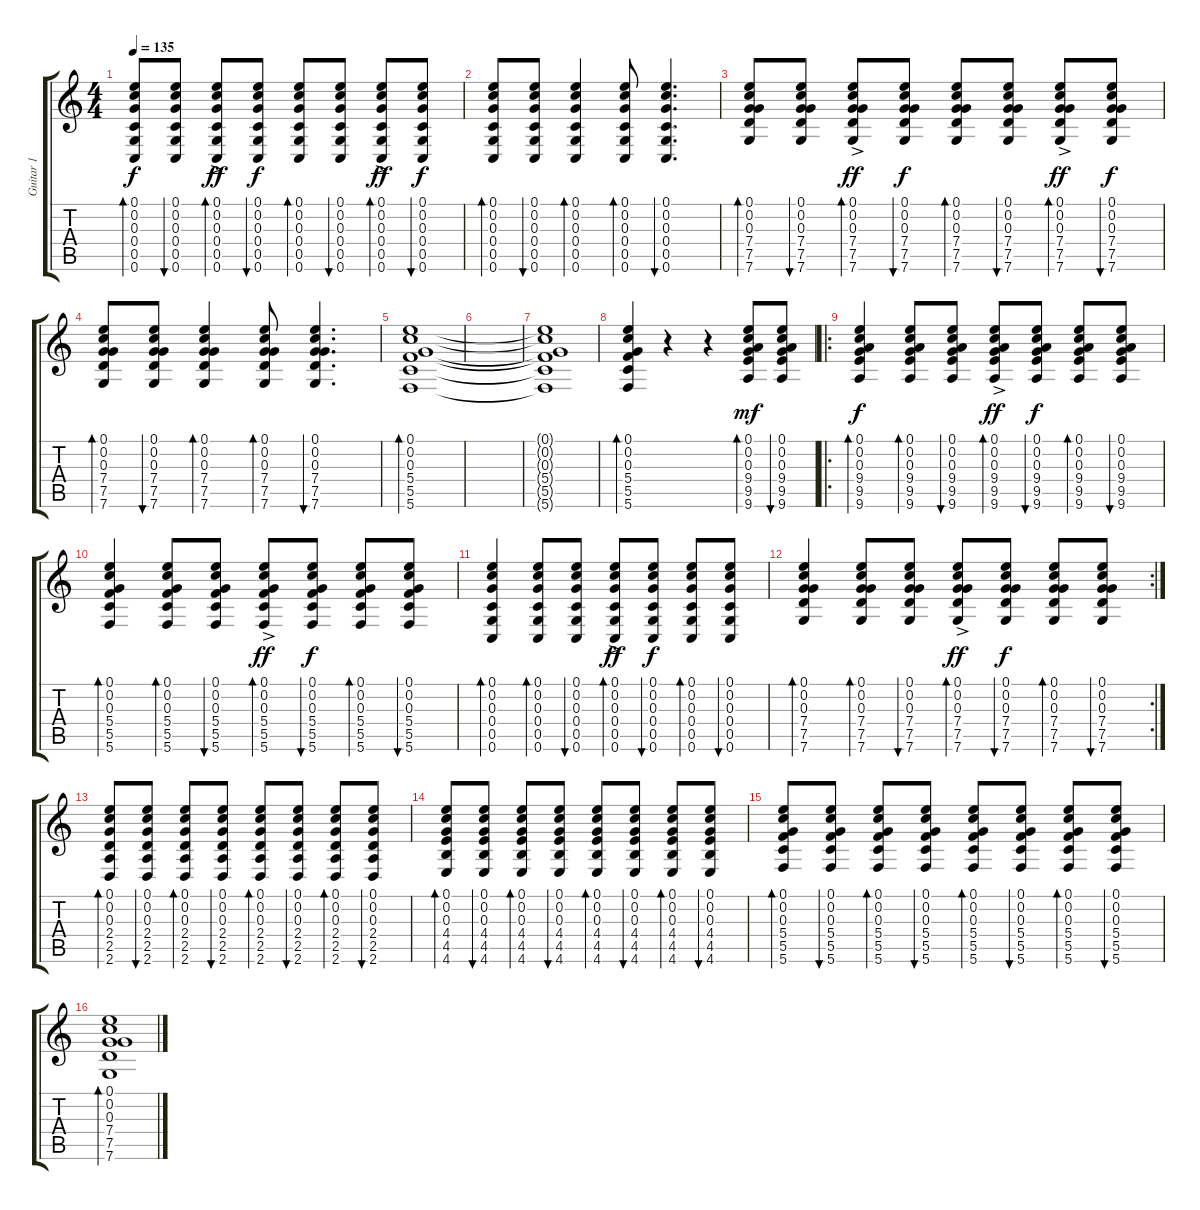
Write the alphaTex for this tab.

\track ("Guitar 1" "Guitar 1") {instrument acousticguitarsteel}
\staff {score tabs}
\tuning (E4 C4 G3 C3 G2 C2) {hide}
\ts (4 4)
\tempo 135
\clef g2
\ks c
(0.1 0.2 0.3 0.4 0.5 0.6).8{bd 60 dy f} (0.1 0.2 0.3 0.4 0.5 0.6).8{bu 60} (0.1{ac} 0.2{ac} 0.3{ac} 0.4{ac} 0.5{ac} 0.6{ac}).8{bd 60 dy ff} (0.1 0.2 0.3 0.4 0.5 0.6).8{bu 60 dy f} (0.1 0.2 0.3 0.4 0.5 0.6).8{bd 60} (0.1 0.2 0.3 0.4 0.5 0.6).8{bu 60} (0.1{ac} 0.2{ac} 0.3{ac} 0.4{ac} 0.5{ac} 0.6{ac}).8{bd 60 dy ff} (0.1 0.2 0.3 0.4 0.5 0.6).8{bu 60 dy f} |
(0.1 0.2 0.3 0.4 0.5 0.6).8{bd 60} (0.1 0.2 0.3 0.4 0.5 0.6).8{bu 60} (0.1 0.2 0.3 0.4 0.5 0.6).4{bd 60} (0.1 0.2 0.3 0.4 0.5 0.6).8{bd 60} (0.1 0.2 0.3 0.4 0.5 0.6).4{d bu 60} |
(0.1 0.2 0.3 7.4 7.5 7.6).8{bd 60} (0.1 0.2 0.3 7.4 7.5 7.6).8{bu 60} (0.1{ac} 0.2{ac} 0.3{ac} 7.4{ac} 7.5{ac} 7.6{ac}).8{bd 60 dy ff} (0.1 0.2 0.3 7.4 7.5 7.6).8{bu 60 dy f} (0.1 0.2 0.3 7.4 7.5 7.6).8{bd 60} (0.1 0.2 0.3 7.4 7.5 7.6).8{bu 60} (0.1{ac} 0.2{ac} 0.3{ac} 7.4{ac} 7.5{ac} 7.6{ac}).8{bd 60 dy ff} (0.1 0.2 0.3 7.4 7.5 7.6).8{bu 60 dy f} |
(0.1 0.2 0.3 7.4 7.5 7.6).8{bd 60} (0.1 0.2 0.3 7.4 7.5 7.6).8{bu 60} (0.1 0.2 0.3 7.4 7.5 7.6).4{bd 60} (0.1 0.2 0.3 7.4 7.5 7.6).8{bd 60} (0.1 0.2 0.3 7.4 7.5 7.6).4{d bu 60} |
(0.1 0.2 0.3 5.4 5.5 5.6).1{bd 60} |
|
(0.1{t} 0.2{t} 0.3{t} 5.4{t} 5.5{t} 5.6{t}).1 |
(0.1 0.2 0.3 5.4 5.5 5.6).4{bd 60} r.4 r.4 (0.1 0.2 0.3 9.4 9.5 9.6).8{bd 60 dy mf} (0.1 0.2 0.3 9.4 9.5 9.6).8{bu 60} |
\ro
(0.1 0.2 0.3 9.4 9.5 9.6).4{bd 60 dy f} (0.1 0.2 0.3 9.4 9.5 9.6).8{bd 60} (0.1 0.2 0.3 9.4 9.5 9.6).8{bu 60} (0.1{ac} 0.2{ac} 0.3{ac} 9.4{ac} 9.5{ac} 9.6{ac}).8{bd 60 dy ff} (0.1 0.2 0.3 9.4 9.5 9.6).8{bu 60 dy f} (0.1 0.2 0.3 9.4 9.5 9.6).8{bd 60} (0.1 0.2 0.3 9.4 9.5 9.6).8{bu 60} |
(0.1 0.2 0.3 5.4 5.5 5.6).4{bd 60} (0.1 0.2 0.3 5.4 5.5 5.6).8{bd 60} (0.1 0.2 0.3 5.4 5.5 5.6).8{bu 60} (0.1{ac} 0.2{ac} 0.3{ac} 5.4{ac} 5.5{ac} 5.6{ac}).8{bd 60 dy ff} (0.1 0.2 0.3 5.4 5.5 5.6).8{bu 60 dy f} (0.1 0.2 0.3 5.4 5.5 5.6).8{bd 60} (0.1 0.2 0.3 5.4 5.5 5.6).8{bu 60} |
(0.1 0.2 0.3 0.4 0.5 0.6).4{bd 60} (0.1 0.2 0.3 0.4 0.5 0.6).8{bd 60} (0.1 0.2 0.3 0.4 0.5 0.6).8{bu 60} (0.1{ac} 0.2{ac} 0.3{ac} 0.4{ac} 0.5{ac} 0.6{ac}).8{bd 60 dy ff} (0.1 0.2 0.3 0.4 0.5 0.6).8{bu 60 dy f} (0.1 0.2 0.3 0.4 0.5 0.6).8{bd 60} (0.1 0.2 0.3 0.4 0.5 0.6).8{bu 60} |
\rc 2
(0.1 0.2 0.3 7.4 7.5 7.6).4{bd 60} (0.1 0.2 0.3 7.4 7.5 7.6).8{bd 60} (0.1 0.2 0.3 7.4 7.5 7.6).8{bu 60} (0.1{ac} 0.2{ac} 0.3{ac} 7.4{ac} 7.5{ac} 7.6{ac}).8{bd 60 dy ff} (0.1 0.2 0.3 7.4 7.5 7.6).8{bu 60 dy f} (0.1 0.2 0.3 7.4 7.5 7.6).8{bd 60} (0.1 0.2 0.3 7.4 7.5 7.6).8{bu 60} |
(0.1 0.2 0.3 2.4 2.5 2.6).8{bd 60} (0.1 0.2 0.3 2.4 2.5 2.6).8{bu 60} (0.1 0.2 0.3 2.4 2.5 2.6).8{bd 60} (0.1 0.2 0.3 2.4 2.5 2.6).8{bu 60} (0.1 0.2 0.3 2.4 2.5 2.6).8{bd 60} (0.1 0.2 0.3 2.4 2.5 2.6).8{bu 60} (0.1 0.2 0.3 2.4 2.5 2.6).8{bd 60} (0.1 0.2 0.3 2.4 2.5 2.6).8{bu 60} |
(0.1 0.2 0.3 4.4 4.5 4.6).8{bd 60} (0.1 0.2 0.3 4.4 4.5 4.6).8{bu 60} (0.1 0.2 0.3 4.4 4.5 4.6).8{bd 60} (0.1 0.2 0.3 4.4 4.5 4.6).8{bu 60} (0.1 0.2 0.3 4.4 4.5 4.6).8{bd 60} (0.1 0.2 0.3 4.4 4.5 4.6).8{bu 60} (0.1 0.2 0.3 4.4 4.5 4.6).8{bd 60} (0.1 0.2 0.3 4.4 4.5 4.6).8{bu 60} |
(0.1 0.2 0.3 5.4 5.5 5.6).8{bd 60} (0.1 0.2 0.3 5.4 5.5 5.6).8{bu 60} (0.1 0.2 0.3 5.4 5.5 5.6).8{bd 60} (0.1 0.2 0.3 5.4 5.5 5.6).8{bu 60} (0.1 0.2 0.3 5.4 5.5 5.6).8{bd 60} (0.1 0.2 0.3 5.4 5.5 5.6).8{bu 60} (0.1 0.2 0.3 5.4 5.5 5.6).8{bd 60} (0.1 0.2 0.3 5.4 5.5 5.6).8{bu 60} |
(0.1 0.2 0.3 7.4 7.5 7.6).1{bd 60}
